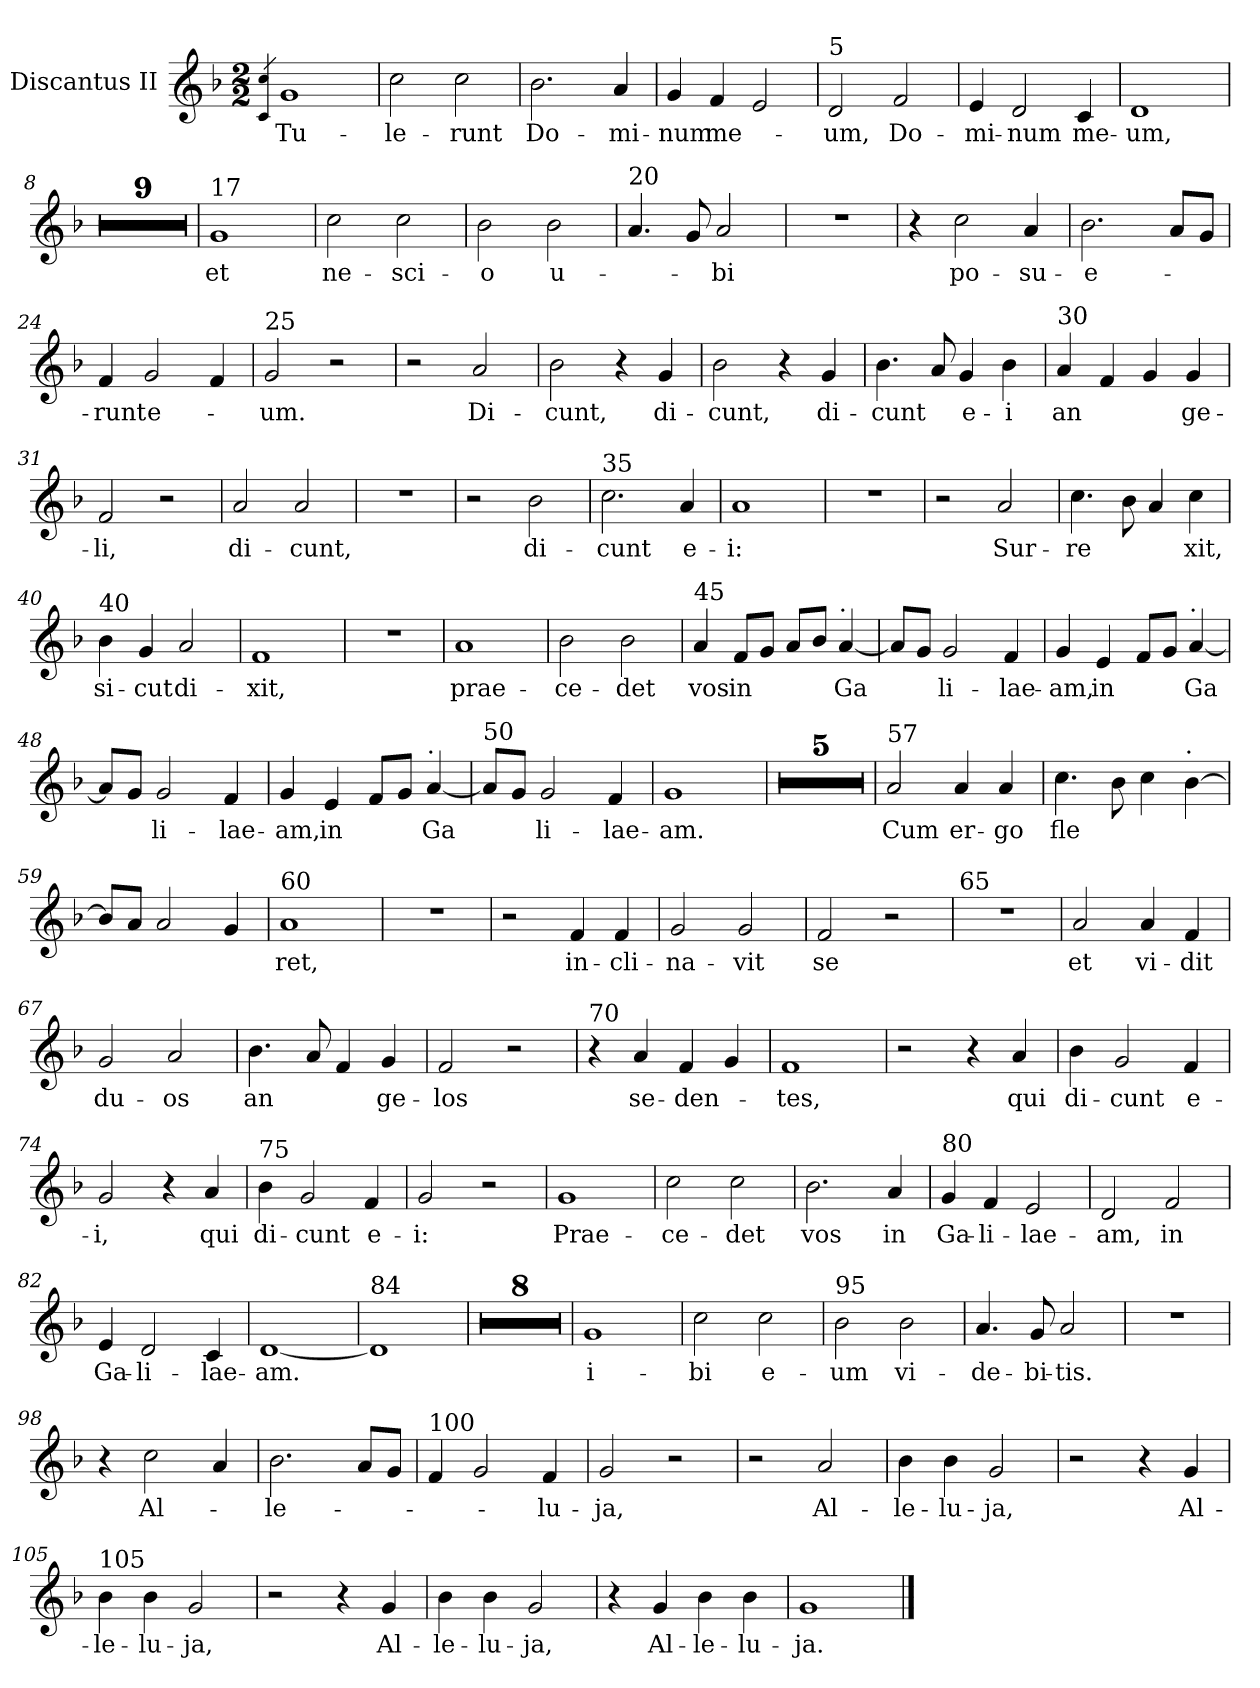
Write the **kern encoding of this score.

**kern	**text
*part1	*part1
*staff1	*staff1
*I"Discantus II	*
*I'D II	*
*clefG2	*
*k[b-]	*
*M2/2	*
=1	=1
4qc 4qcc	.
!	!LO:LY:b
1g	Tu-
=2	=2
!	!LO:LY:b
2cc\	le-
!	!LO:LY:b
2cc\	runt
=3	=3
!	!LO:LY:b
2.b-\	Do-
!	!LO:LY:b
4a/	mi-
=4	=4
!	!LO:LY:b
4g/	num
!	!LO:LY:b
4f/	me-
2e/	.
=5	=5
!LO:TX:a:t=5	!
!	!LO:LY:b
2d/	um,
!	!LO:LY:b
2f/	Do-
=6	=6
!	!LO:LY:b
4e/	mi-
!	!LO:LY:b
2d/	num
!	!LO:LY:b
4c/	me-
=7	=7
!	!LO:LY:b
1d	um,
!!LO:LB:g=z
=8	=8
1r	.
=9	=9
1r	.
=10	=10
1r	.
=11	=11
1r	.
=12	=12
1r	.
=13	=13
1r	.
=14	=14
1r	.
=15	=15
1r	.
=16	=16
1r	.
=17	=17
!LO:TX:a:t=17	!
!	!LO:LY:b
1g	et
=18	=18
!	!LO:LY:b
2cc\	ne-
!	!LO:LY:b
2cc\	sci-
!!LO:LB:g=z
=19	=19
!	!LO:LY:b
2b-\	o
!	!LO:LY:b
2b-\	u-
=20	=20
!LO:TX:a:t=20	!
4.a/	.
8g/	.
!	!LO:LY:b
2a/	bi
!!LO:LB:g=z
=21	=21
1r	.
=22	=22
4r	.
!	!LO:LY:b
2cc\	po-
!	!LO:LY:b
4a/	su-
=23	=23
!	!LO:LY:b
2.b-\	e-
8a/L	.
8g/J	.
!!LO:LB:g=z
=24	=24
!	!LO:LY:b
4f/	runt
!	!LO:LY:b
2g/	e-
4f/	.
=25	=25
!LO:TX:a:t=25	!
!	!LO:LY:b
2g/	um.
2r	.
=26	=26
2r	.
!	!LO:LY:b
2a/	Di-
=27	=27
!	!LO:LY:b
2b-\	cunt,
4r	.
!	!LO:LY:b
4g/	di-
=28	=28
!	!LO:LY:b
2b-\	cunt,
4r	.
!	!LO:LY:b
4g/	di-
=29	=29
!	!LO:LY:b
4.b-\	cunt
8a/	.
!	!LO:LY:b
4g/	e-
!	!LO:LY:b
4b-\	i
=30	=30
!LO:TX:a:t=30	!
!	!LO:LY:b
4a/	an
4f/	.
4g/	.
!	!LO:LY:b
4g/	ge-
!!LO:LB:g=z
=31	=31
!	!LO:LY:b
2f/	li,
2r	.
=32	=32
!	!LO:LY:b
2a/	di-
!	!LO:LY:b
2a/	cunt,
=33	=33
1r	.
=34	=34
2r	.
!	!LO:LY:b
2b-\	di-
=35	=35
!LO:TX:a:t=35	!
!	!LO:LY:b
2.cc\	cunt
!	!LO:LY:b
4a/	e-
=36	=36
!	!LO:LY:b
1a	i:
=37	=37
1r	.
=38	=38
2r	.
!	!LO:LY:b
2a/	Sur-
=39	=39
!	!LO:LY:b
4.cc\	re-
8b-\	.
!	!LO:LY:b
4a/	-
!	!LO:LY:b
4cc\	xit,
!!LO:LB:g=z
=40	=40
!LO:TX:a:t=40	!
!	!LO:LY:b
4b-\	si-
!	!LO:LY:b
4g/	cut
!	!LO:LY:b
2a/	di-
=41	=41
!	!LO:LY:b
1f	xit,
=42	=42
1r	.
=43	=43
!	!LO:LY:b
1a	prae-
=44	=44
!	!LO:LY:b
2b-\	ce-
!	!LO:LY:b
2b-\	det
=45	=45
!LO:TX:a:t=45	!
!	!LO:LY:b
4a/	vos
!	!LO:LY:b
8f/L	in
8g/J	.
8a/L	.
8b-/J	.
!LO:TX:a:t=.	!
!	!LO:LY:b
[4a/	Ga
=46	=46
!	!LO:LY:b
8a/L]	-
8g/J	.
!	!LO:LY:b
2g/	li-
!	!LO:LY:b
4f/	lae-
!!LO:LB:g=z
=47	=47
!	!LO:LY:b
4g/	am,
!	!LO:LY:b
4e/	in
8f/L	.
8g/J	.
!LO:TX:a:t=.	!
!	!LO:LY:b
[4a/	Ga
=48	=48
!	!LO:LY:b
8a/L]	-
8g/J	.
!	!LO:LY:b
2g/	li-
!	!LO:LY:b
4f/	lae-
=49	=49
!	!LO:LY:b
4g/	am,
!	!LO:LY:b
4e/	in
8f/L	.
8g/J	.
!LO:TX:a:t=.	!
!	!LO:LY:b
[4a/	Ga
=50	=50
!LO:TX:a:t=50	!
!	!LO:LY:b
8a/L]	-
8g/J	.
!	!LO:LY:b
2g/	li-
!	!LO:LY:b
4f/	lae-
=51	=51
!	!LO:LY:b
1g	am.
=52	=52
1r	.
=53	=53
1r	.
=54	=54
1r	.
=55	=55
1r	.
!!LO:LB:g=z
=56	=56
1r	.
=57	=57
!LO:TX:a:t=57	!
!	!LO:LY:b
2a/	Cum
!	!LO:LY:b
4a/	er-
!	!LO:LY:b
4a/	go
!!LO:LB:g=z
=58	=58
!	!LO:LY:b
4.cc\	fle
8b-\	.
4cc\	.
!LO:TX:a:t=.	!
[4b-\	.
=59	=59
8b-/L]	.
8a/J	.
2a/	.
4g/	.
=60	=60
!LO:TX:a:t=60	!
!	!LO:LY:b
1a	ret,
=61	=61
1r	.
=62	=62
2r	.
!	!LO:LY:b
4f/	in-
!	!LO:LY:b
4f/	cli-
=63	=63
!	!LO:LY:b
2g/	na-
!	!LO:LY:b
2g/	vit
=64	=64
!	!LO:LY:b
2f/	se
2r	.
=65	=65
!LO:TX:a:t=65	!
1r	.
!!LO:LB:g=z
=66	=66
!	!LO:LY:b
2a/	et
!	!LO:LY:b
4a/	vi-
!	!LO:LY:b
4f/	dit
=67	=67
!	!LO:LY:b
2g/	du-
!	!LO:LY:b
2a/	os
=68	=68
!	!LO:LY:b
4.b-\	an
8a/	.
4f/	.
!	!LO:LY:b
4g/	ge-
=69	=69
!	!LO:LY:b
2f/	los
2r	.
=70	=70
!LO:TX:a:t=70	!
4r	.
!	!LO:LY:b
4a/	se-
!	!LO:LY:b
4f/	den-
4g/	.
=71	=71
!	!LO:LY:b
1f	tes,
=72	=72
2r	.
4r	.
!	!LO:LY:b
4a/	qui
!!LO:PB:g=z
=73	=73
!	!LO:LY:b
4b-\	di-
!	!LO:LY:b
2g/	cunt
!	!LO:LY:b
4f/	e-
=74	=74
!	!LO:LY:b
2g/	i,
4r	.
!	!LO:LY:b
4a/	qui
=75	=75
!LO:TX:a:t=75	!
!	!LO:LY:b
4b-\	di-
!	!LO:LY:b
2g/	cunt
!	!LO:LY:b
4f/	e-
=76	=76
!	!LO:LY:b
2g/	i:
2r	.
=77	=77
!	!LO:LY:b
1g	Prae-
=78	=78
!	!LO:LY:b
2cc\	ce-
!	!LO:LY:b
2cc\	det
=79	=79
!	!LO:LY:b
2.b-\	vos
!	!LO:LY:b
4a/	in
!!LO:LB:g=z
=80	=80
!LO:TX:a:t=80	!
!	!LO:LY:b
4g/	Ga-
!	!LO:LY:b
4f/	li-
!	!LO:LY:b
2e/	lae-
=81	=81
!	!LO:LY:b
2d/	am,
!	!LO:LY:b
2f/	in
=82	=82
!	!LO:LY:b
4e/	Ga-
!	!LO:LY:b
2d/	li-
!	!LO:LY:b
4c/	lae-
=83	=83
!	!LO:LY:b
[1d	am.
=84	=84
!LO:TX:a:t=84	!
1d]	.
=85	=85
1r	.
=86	=86
1r	.
=87	=87
1r	.
=88	=88
1r	.
=89	=89
1r	.
!!LO:LB:g=z
=90	=90
1r	.
=91	=91
1r	.
=92	=92
1r	.
!!LO:PB:g=z
=93	=93
!	!LO:LY:b
1g	i-
=94	=94
!	!LO:LY:b
2cc\	bi
!	!LO:LY:b
2cc\	e-
!!LO:LB:g=z
=95	=95
!LO:TX:a:t=95	!
!	!LO:LY:b
2b-\	um
!	!LO:LY:b
2b-\	vi-
=96	=96
!	!LO:LY:b
4.a/	de-
!	!LO:LY:b
8g/	bi-
!	!LO:LY:b
2a/	tis.
=97	=97
1r	.
=98	=98
4r	.
!	!LO:LY:b
2cc\	Al-
4a/	.
=99	=99
!	!LO:LY:b
2.b-\	le-
8a/L	.
8g/J	.
=100	=100
!LO:TX:a:t=100	!
4f/	.
2g/	.
!	!LO:LY:b
4f/	lu-
=101	=101
!	!LO:LY:b
2g/	ja,
2r	.
=102	=102
2r	.
!	!LO:LY:b
2a/	Al-
!!LO:LB:g=z
=103	=103
!	!LO:LY:b
4b-\	le-
!	!LO:LY:b
4b-\	lu-
!	!LO:LY:b
2g/	ja,
=104	=104
2r	.
4r	.
!	!LO:LY:b
4g/	Al-
=105	=105
!LO:TX:a:t=105	!
!	!LO:LY:b
4b-\	le-
!	!LO:LY:b
4b-\	lu-
!	!LO:LY:b
2g/	ja,
=106	=106
2r	.
4r	.
!	!LO:LY:b
4g/	Al-
=107	=107
!	!LO:LY:b
4b-\	le-
!	!LO:LY:b
4b-\	lu-
!	!LO:LY:b
2g/	ja,
=108	=108
4r	.
!	!LO:LY:b
4g/	Al-
!	!LO:LY:b
4b-\	le-
!	!LO:LY:b
4b-\	lu-
=109	=109
!	!LO:LY:b
1g	ja.
==	==
*-	*-
